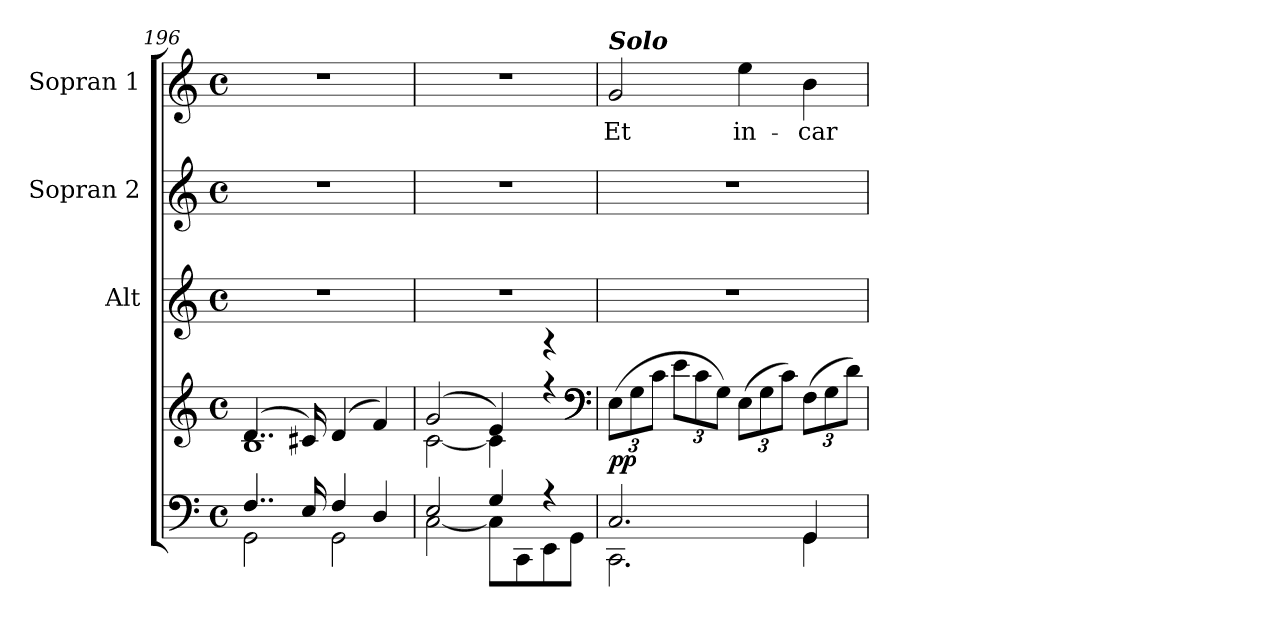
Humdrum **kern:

**kern	**kern	**dynam	**kern	**kern	**kern	**text
*part4	*part4	*part4	*part3	*part2	*part1	*part1
*staff5	*staff4	*staff4/5	*staff3	*staff2	*staff1	*staff1
*	*	*	*I"Alt	*I"Sopran 2	*I"Sopran 1	*
*	*	*	*I'A.	*I'S. 2	*I'S. 1	*
*clefF4	*clefG2	*	*clefG2	*clefG2	*clefG2	*
*k[]	*k[]	*	*k[]	*k[]	*k[]	*
*C:	*C:	*	*C:	*C:	*C:	*
*M4/4	*M4/4	*	*M4/4	*M4/4	*M4/4	*
*met(c)	*met(c)	*	*met(c)	*met(c)	*met(c)	*
=196	=196	=196	=196	=196	=196	=196
*^	*^	*	*	*	*	*
4..F/	2GG\	(4..d/	1B	.	1r	1r	1r	.
16E/	.	16c#X/)	.	.	.	.	.	.
4F/	2GG\	(4d/	.	.	.	.	.	.
4D/	.	4f/)	.	.	.	.	.	.
=197	=197	=197	=197	=197	=197	=197	=197	=197
2E/	[<2C\	(2g/	[<2c\	.	1r	1r	1r	.
4G/	8C\L]	4e/)	4c\]	.	.	.	.	.
.	8CC\	.	.	.	.	.	.	.
4rG	8EE\	4r	4rggg	.	.	.	.	.
.	8GG\J	.	.	.	.	.	.	.
*	*	*v	*v	*	*	*	*	*
*	*	*clefF4	*	*	*	*	*
!!LO:PB:g=z
=198	=198	=198	=198	=198	=198	=198	=198
!	!	!	!	!	!	!LO:TX:a:Bi:t=Solo	!
!	!	!	!LO:DY:b	!	!	!	!LO:LY:b
2.C/	2.CC\	(>12E\L	pp	1r	1r	2g/	Et
.	.	12G\	.	.	.	.	.
.	.	12c\J	.	.	.	.	.
.	.	12e\L	.	.	.	.	.
.	.	12c\	.	.	.	.	.
.	.	12G\J)	.	.	.	.	.
!	!	!	!	!	!	!	!LO:LY:b
.	.	(>12E\L	.	.	.	4ee\	in-
.	.	12G\	.	.	.	.	.
.	.	12c\J)	.	.	.	.	.
!	!	!	!	!	!	!	!LO:LY:b
4GG/	4GG\	(>12F\L	.	.	.	4b\	-car-
.	.	12G\	.	.	.	.	.
.	.	12d\J)	.	.	.	.	.
*v	*v	*	*	*	*	*	*
=	=	=	=	=	=	=
*-	*-	*-	*-	*-	*-	*-
